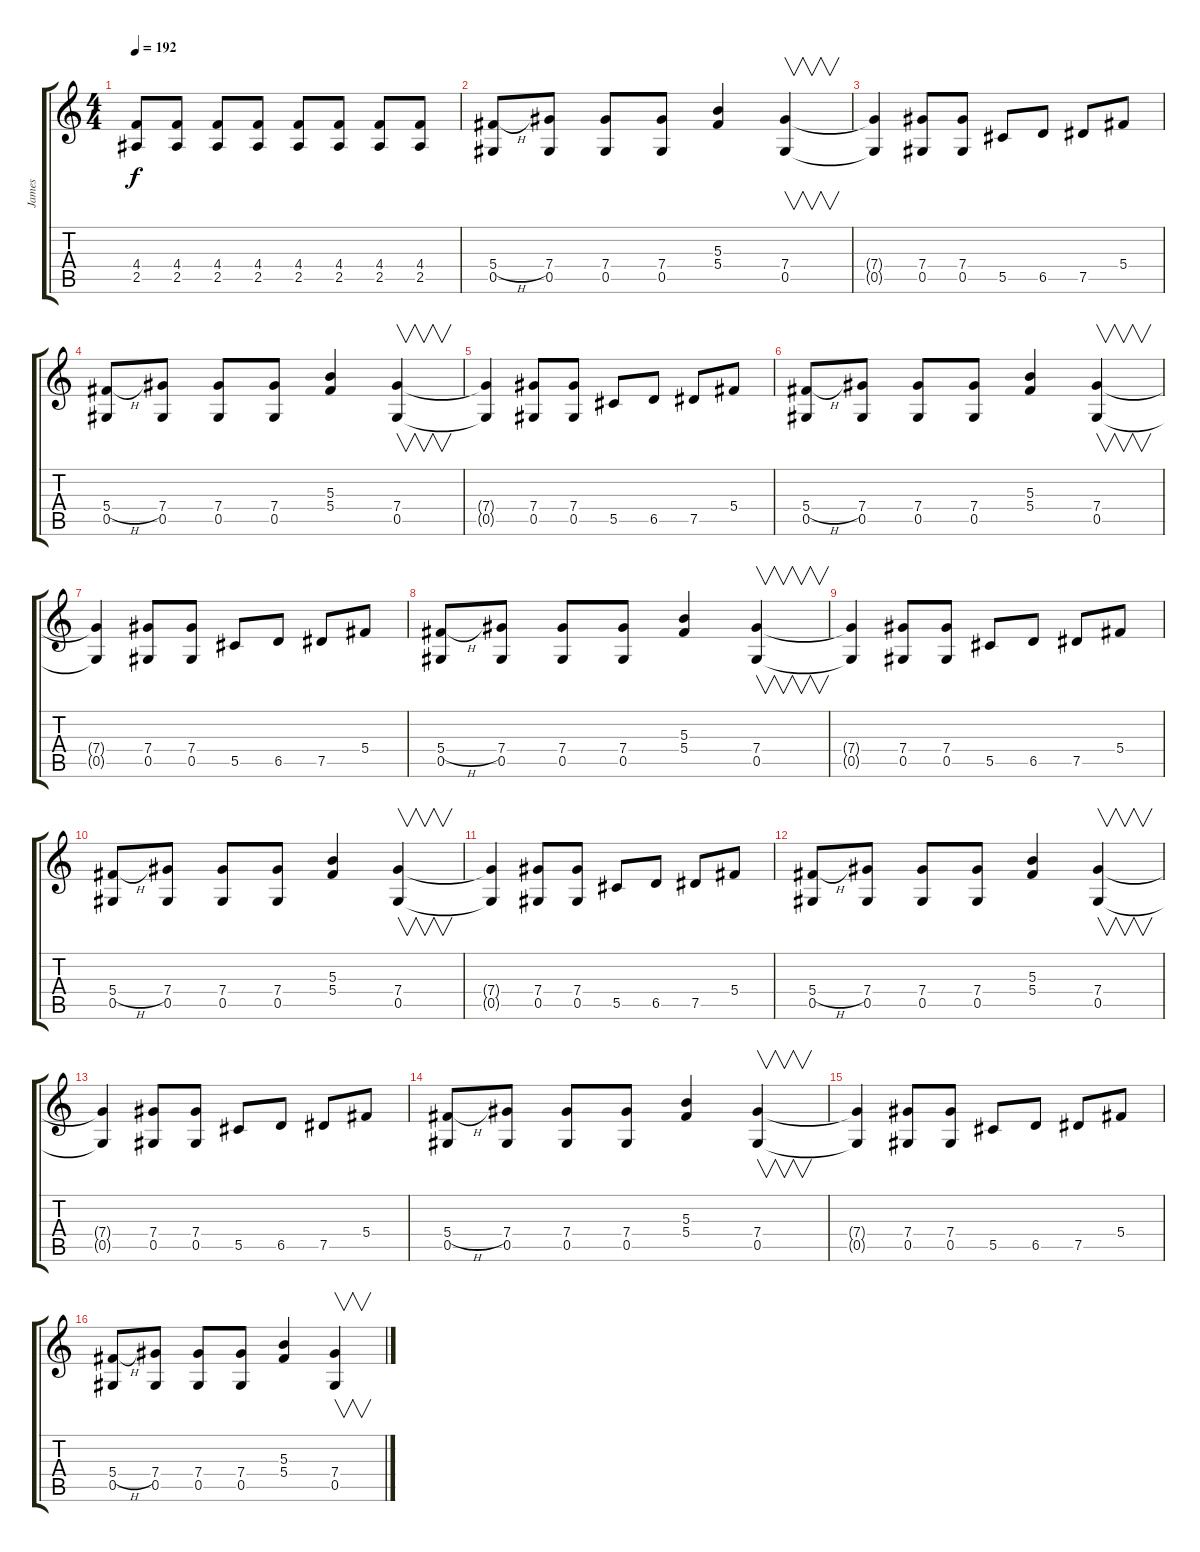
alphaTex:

\track ("James" "James") {instrument distortionguitar}
\staff {score tabs}
\tuning (Eb4 Bb3 Gb3 Db3 Ab2 Eb2) {hide}
\ts (4 4)
\tempo 192
\clef g2
\ks c
(4.4 2.5).8{dy f} (4.4 2.5).8 (4.4 2.5).8 (4.4 2.5).8 (4.4 2.5).8 (4.4 2.5).8 (4.4 2.5).8 (4.4 2.5).8 |
(5.4{h} 0.5).8 (7.4 0.5).8 (7.4 0.5).8 (7.4 0.5).8 (5.3 5.4).4 (7.4 0.5).4{v} |
(7.4{t} 0.5{t}).4 (7.4 0.5).8 (7.4 0.5).8 5.5.8 6.5.8 7.5.8 5.4.8 |
(5.4{h} 0.5).8 (7.4 0.5).8 (7.4 0.5).8 (7.4 0.5).8 (5.3 5.4).4 (7.4 0.5).4{v} |
(7.4{t} 0.5{t}).4 (7.4 0.5).8 (7.4 0.5).8 5.5.8 6.5.8 7.5.8 5.4.8 |
(5.4{h} 0.5).8 (7.4 0.5).8 (7.4 0.5).8 (7.4 0.5).8 (5.3 5.4).4 (7.4 0.5).4{v} |
(7.4{t} 0.5{t}).4 (7.4 0.5).8 (7.4 0.5).8 5.5.8 6.5.8 7.5.8 5.4.8 |
(5.4{h} 0.5).8 (7.4 0.5).8 (7.4 0.5).8 (7.4 0.5).8 (5.3 5.4).4 (7.4 0.5).4{v} |
(7.4{t} 0.5{t}).4 (7.4 0.5).8 (7.4 0.5).8 5.5.8 6.5.8 7.5.8 5.4.8 |
(5.4{h} 0.5).8 (7.4 0.5).8 (7.4 0.5).8 (7.4 0.5).8 (5.3 5.4).4 (7.4 0.5).4{v} |
(7.4{t} 0.5{t}).4 (7.4 0.5).8 (7.4 0.5).8 5.5.8 6.5.8 7.5.8 5.4.8 |
(5.4{h} 0.5).8 (7.4 0.5).8 (7.4 0.5).8 (7.4 0.5).8 (5.3 5.4).4 (7.4 0.5).4{v} |
(7.4{t} 0.5{t}).4 (7.4 0.5).8 (7.4 0.5).8 5.5.8 6.5.8 7.5.8 5.4.8 |
(5.4{h} 0.5).8 (7.4 0.5).8 (7.4 0.5).8 (7.4 0.5).8 (5.3 5.4).4 (7.4 0.5).4{v} |
(7.4{t} 0.5{t}).4 (7.4 0.5).8 (7.4 0.5).8 5.5.8 6.5.8 7.5.8 5.4.8 |
(5.4{h} 0.5).8 (7.4 0.5).8 (7.4 0.5).8 (7.4 0.5).8 (5.3 5.4).4 (7.4 0.5).4{v}
